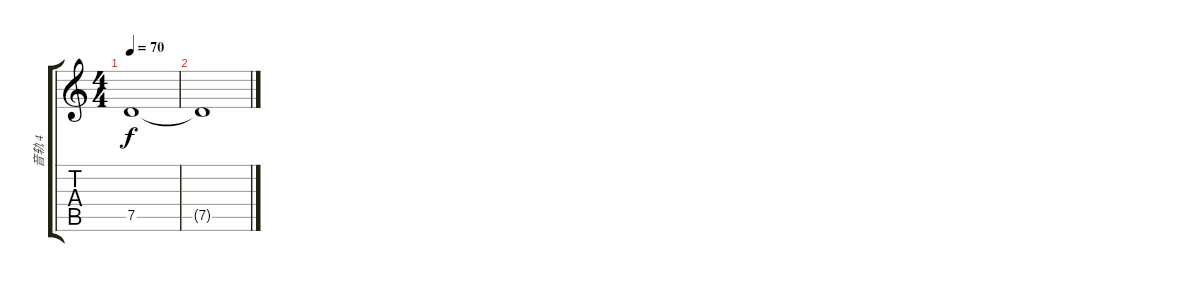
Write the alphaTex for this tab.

\track ("音轨 4" "音轨 4") {instrument distortionguitar}
\staff {score tabs}
\tuning (D4 A3 F3 C3 G2 D2) {hide}
\ts (4 4)
\tempo 70
\clef g2
\ks c
7.5.1{dy f} |
7.5{t}.1
